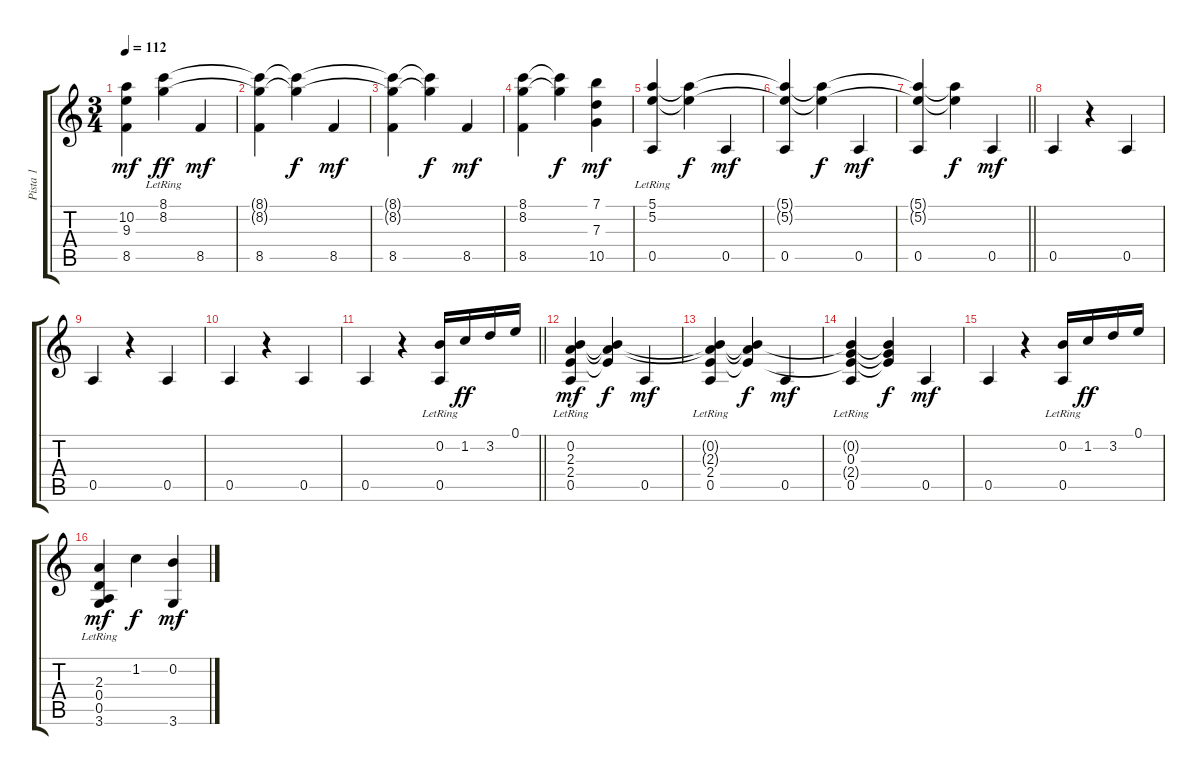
\track ("Pista 1" "Pista 1") {instrument acousticguitarsteel}
\staff {score tabs}
\tuning (E4 B3 G3 D3 A2 E2) {hide}
\ts (3 4)
\tempo 112
\clef g2
\ks c
(10.2 9.3 8.5).4{dy mf} (8.1{lr} 8.2{lr}).4{dy ff} 8.5.4{dy mf} |
(8.1{t} 8.2{t} 8.5).4 (8.1{t} 8.2{t}).4{dy f} 8.5.4{dy mf} |
(8.1{t} 8.2{t} 8.5).4 (8.1{t} 8.2{t}).4{dy f} 8.5.4{dy mf} |
(8.1 8.2 8.5).4 (8.1{t} 8.2{t}).4{dy f} (7.1 7.3 10.5).4{dy mf} |
(5.1{lr} 5.2{lr} 0.5).4 (5.1{t} 5.2{t}).4{dy f} 0.5.4{dy mf} |
(5.1{t} 5.2{t} 0.5).4 (5.1{t} 5.2{t}).4{dy f} 0.5.4{dy mf} |
\barLineRight lightlight
(5.1{t} 5.2{t} 0.5).4 (5.1{t} 5.2{t}).4{dy f} 0.5.4{dy mf} |
0.5.4 r.4 0.5.4 |
0.5.4 r.4 0.5.4 |
0.5.4 r.4 0.5.4 |
\barLineRight lightlight
0.5.4 r.4 (0.2 0.5{lr}).16 1.2.16{dy ff} 3.2.16 0.1.16 |
(0.2{lr} 2.3{lr} 2.4{lr} 0.5).4{dy mf} (0.2{t} 2.3{t} 2.4{t}).4{dy f} 0.5.4{dy mf} |
(0.2{t} 2.3{t} 2.4{lr} 0.5).4 (0.2{t} 2.3{t} 2.4{t}).4{dy f} 0.5.4{dy mf} |
(0.2{t} 0.3{lr} 2.4{t} 0.5).4 (0.2{t} 0.3{t} 2.4{t}).4{dy f} 0.5.4{dy mf} |
0.5.4 r.4 (0.2 0.5{lr}).16 1.2.16{dy ff} 3.2.16 0.1.16 |
(2.3{lr} 0.4{lr} 0.5{lr} 3.6).4{dy mf} 1.2.4{dy f} (0.2 3.6).4{dy mf}
